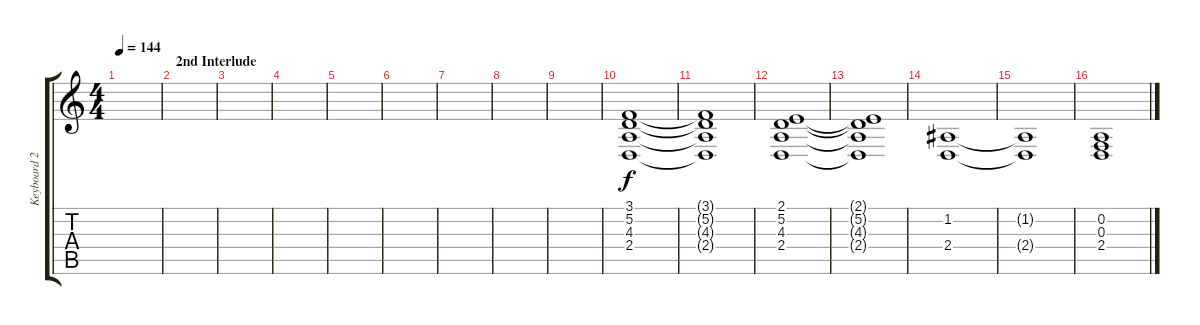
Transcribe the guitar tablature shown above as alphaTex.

\track ("Keyboard 2" "Keyboard 2") {instrument stringensemble1}
\staff {score tabs}
\tuning (D4 A3 F3 C3 G2 D2) {hide}
\ts (4 4)
\tempo 144
\clef g2
\ks c
|
\section ("" "2nd Interlude")
|
|
|
|
|
|
|
|
(3.1 5.2 4.3 2.4).1{dy f} |
(3.1{t} 5.2{t} 4.3{t} 2.4{t}).1 |
(2.1 5.2 4.3 2.4).1 |
(2.1{t} 5.2{t} 4.3{t} 2.4{t}).1 |
(1.2 2.4).1 |
(1.2{t} 2.4{t}).1 |
(0.2 0.3 2.4).1
